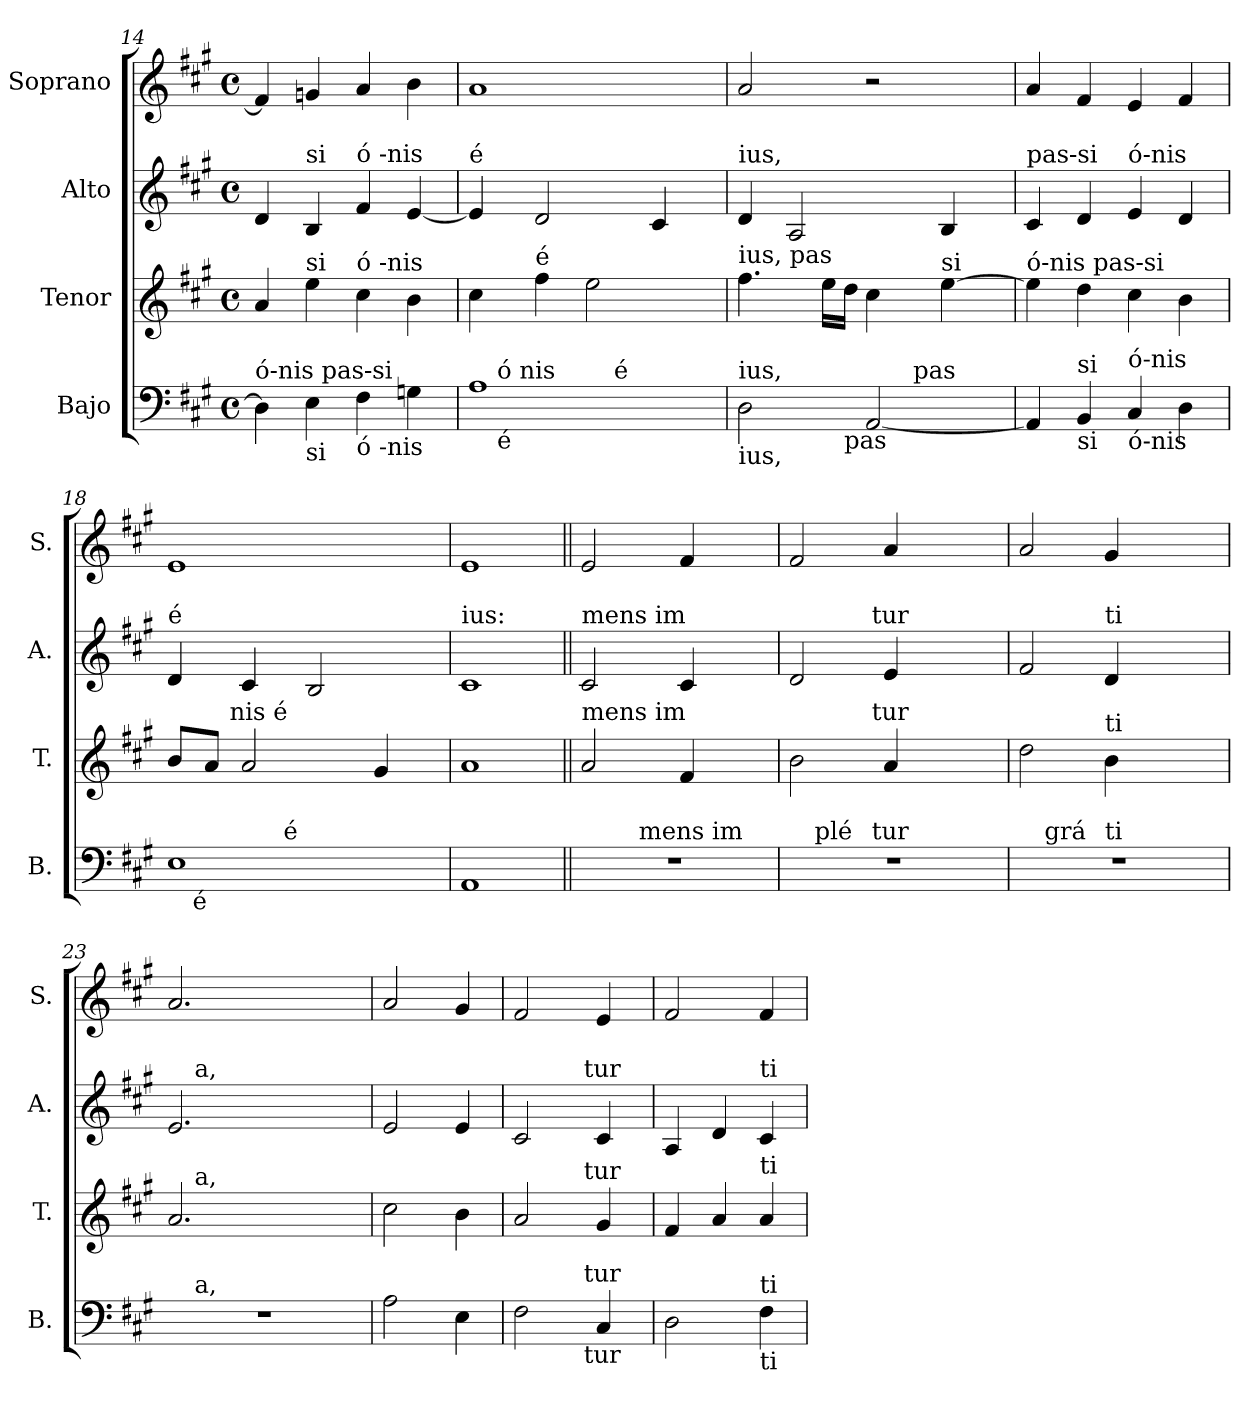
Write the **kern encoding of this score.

**kern	**kern	**kern	**kern
*part4	*part3	*part2	*part1
*staff4	*staff3	*staff2	*staff1
*I"Bajo	*I"Tenor	*I"Alto	*I"Soprano
*I'B.	*I'T.	*I'A.	*I'S.
*clefF4	*clefG2	*clefG2	*clefG2
*ITrd7c12	*	*	*
*k[f#c#g#]	*k[f#c#g#]	*k[f#c#g#]	*k[f#c#g#]
*A:	*A:	*A:	*A:
*M4/4	*M4/4	*M4/4	*M4/4
*met(c)	*met(c)	*met(c)	*met(c)
=14	=14	=14	=14
!LO:TX:a:t=ó-nis pas-si	!	!	!
4DD\]	4a/	4d/	4f#/]
!	!	!LO:TX:a:t=si	!
!	!LO:TX:a:t=si	!	!
!LO:TX:b:t=si	!	!	!
4EE\	4ee\	4B/	4gn/
!	!	!LO:TX:a:t=ó -nis	!
!	!LO:TX:a:t=ó -nis	!	!
!LO:TX:b:t=ó -nis	!	!	!
4FF#\	4cc#\	4f#/	4a/
4GGn\	4b\	[<4e/	4b\
=15	=15	=15	=15
!	!	!LO:TX:a:t=é	!
*^	*	*	*
1AA	16.ryy	4cc#\	4e/]	1a
!	!LO:TX:a:t=ó nis	!	!	!
!	!LO:TX:b:t=é	!	!	!
.	2ryy	.	.	.
!	!	!LO:TX:a:t=é	!	!
.	.	4ff#\	2d/	.
.	.	2ee\	.	.
!	!LO:TX:a:t=é	!	!	!
.	4ryy	.	.	.
.	.	.	4c#/	.
.	8ryy	.	.	.
.	32ryy	.	.	.
=16	=16	=16	=16	=16
!	!	!	!LO:TX:a:t=ius,	!
!	!	!LO:TX:a:t=ius, pas	!	!
!LO:TX:b:t=ius,	!	!	!	!
!LO:TX:a:t=ius,	!	!	!	!
*	*^	*	*	*
2DD\	4..ryy	2ryy	4.ff#\	4d/	2a/
.	.	.	.	2A/	.
.	.	.	16ee\LL	.	.
!	!LO:TX:b:t=pas	!	!	!	!
.	2ryy	.	16dd\JJ	.	.
[<2AAA/	.	8ryy	4cc#\	.	2r
.	.	32ryy	.	.	.
!	!	!LO:TX:a:t=pas	!	!	!
.	.	4ryy	.	.	.
!	!	!	!LO:TX:a:t=si	!	!
.	.	.	[>4ee\	4B/	.
.	.	16.ryy	.	.	.
.	16ryy	.	.	.	.
=17	=17	=17	=17	=17	=17
!	!	!	!	!LO:TX:a:t=pas-si	!
!	!	!	!LO:TX:a:t=ó-nis pas-si	!	!
*v	*v	*v	*	*	*
4AAA/]	4ee\]	4c#/	4a/
!LO:TX:b:t=si	!	!	!
!LO:TX:a:t=si	!	!	!
4BBB/	4dd\	4d/	4f#/
!	!	!LO:TX:a:t=ó-nis	!
!LO:TX:b:t=ó-nis	!	!	!
!LO:TX:a:t=ó-nis	!	!	!
4CC#/	4cc#\	4e/	4e/
4DD\	4b\	4d/	4f#/
=18	=18	=18	=18
!	!	!LO:TX:a:t=é	!
!	!LO:TX:a:t=ó	!	!
*^	*^	*	*
*	*^	*	*	*	*
1EE	16.ryy	4ryy	8b/L	8..ryy	4d/	1e
!	!LO:TX:b:t=é	!	!	!	!	!
.	2ryy	.	.	.	.	.
.	.	.	8a/J	.	.	.
!	!	!	!	!LO:TX:a:t=nis é	!	!
.	.	.	.	2ryy	.	.
.	.	8ryy	2a/	.	4c#/	.
.	.	32ryy	.	.	.	.
!	!	!LO:TX:a:t=é	!	!	!	!
.	.	2ryy	.	.	.	.
.	.	.	.	.	2B/	.
.	4ryy	.	.	.	.	.
.	.	.	.	4ryy	.	.
.	.	.	4g#/	.	.	.
.	8ryy	.	.	.	.	.
.	.	16.ryy	.	.	.	.
.	32ryy	.	.	32ryy	.	.
!!LO:LB:g=z
=19	=19	=19	=19	=19	=19	=19
!	!	!	!	!	!LO:TX:a:t=ius&colon;	!
!	!	!	!LO:TX:a:t=ius&colon;	!	!	!
!LO:TX:b:t=ius&colon;	!	!	!	!	!	!
!LO:TX:a:t=ius&colon;	!	!	!	!	!	!
*v	*v	*v	*	*	*	*
*	*v	*v	*	*
1AAA	1a	1c#	1e
=20||	=20||	=20||	=20||
!	!	!LO:TX:a:t=mens im	!
!	!LO:TX:a:t=mens im	!	!
!LO:N:vis=1	!	!	!
*^	*	*	*
1r	4ryy	2a/	2c#/	2e/
.	32ryy	.	.	.
!	!LO:TX:a:t=mens im	!	!	!
.	2ryy	.	.	.
.	.	4f#/	4c#/	4f#/
.	.	4ryy	4ryy	4ryy
.	8..ryy	.	.	.
=21	=21	=21	=21	=21
!	!	!	!LO:TX:a:t=plé	!
!	!	!LO:TX:a:t=plé	!	!
!LO:N:vis=1	!	!	!	!
*	*^	*^	*^	*
1r	16.ryy	4...ryy	2b\	4...ryy	2d/	4...ryy	2f#/
!	!LO:TX:a:t=plé	!	!	!	!	!	!
.	2ryy	.	.	.	.	.	.
!	!	!	!	!	!	!LO:TX:a:t=tur	!
!	!	!	!	!LO:TX:a:t=tur	!	!	!
!	!	!LO:TX:a:t=tur	!	!	!	!	!
.	.	2ryy	.	2ryy	.	2ryy	.
.	.	.	4a/	.	4e/	.	4a/
.	4ryy	.	.	.	.	.	.
.	.	.	4ryy	.	4ryy	.	4ryy
.	8ryy	.	.	.	.	.	.
.	32ryy	32ryy	.	32ryy	.	32ryy	.
=22	=22	=22	=22	=22	=22	=22	=22
!	!	!	!	!	!LO:TX:a:t=grá	!	!
!	!	!	!LO:TX:a:t=grá	!	!	!	!
!LO:N:vis=1	!	!	!	!	!	!	!
*	*	*	*v	*v	*	*	*
*	*	*	*	*v	*v	*
1r	16.ryy	2ryy	2dd\	2f#/	2a/
!	!LO:TX:a:t=grá	!	!	!	!
.	2ryy	.	.	.	.
!	!	!	!	!LO:TX:a:t=ti	!
!	!	!	!LO:TX:a:t=ti	!	!
!	!	!LO:TX:a:t=ti	!	!	!
.	.	2ryy	4b\	4d/	4g#/
.	4ryy	.	.	.	.
.	.	.	4ryy	4ryy	4ryy
.	8ryy	.	.	.	.
.	32ryy	.	.	.	.
=23	=23	=23	=23	=23	=23
!LO:N:vis=1	!	!	!	!	!
*	*v	*v	*^	*^	*
1r	16.ryy	2.a/	16.ryy	2.e/	16.ryy	2.a/
!	!	!	!	!	!LO:TX:a:t=a,	!
!	!	!	!LO:TX:a:t=a,	!	!	!
!	!LO:TX:a:t=a,	!	!	!	!	!
.	2ryy	.	2ryy	.	2ryy	.
.	4ryy	.	4ryy	.	4ryy	.
.	.	4ryy	.	4ryy	.	4ryy
.	8ryy	.	8ryy	.	8ryy	.
.	32ryy	.	32ryy	.	32ryy	.
=24	=24	=24	=24	=24	=24	=24
!	!	!	!	!LO:TX:a:t=mens im	!	!
!	!	!LO:TX:a:t=mens im	!	!	!	!
!LO:TX:b:t=mens im	!	!	!	!	!	!
!LO:TX:a:t=mens im	!	!	!	!	!	!
*v	*v	*	*	*v	*v	*
*	*v	*v	*	*
2AA\	2cc#\	2e/	2a/
4EE\	4b\	4e/	4g#/
=25	=25	=25	=25
!	!	!LO:TX:a:t=plé	!
!	!LO:TX:a:t=plé	!	!
!LO:TX:b:t=plé	!	!	!
!LO:TX:a:t=plé	!	!	!
*^	*^	*^	*
2FF#\	4...ryy	2a/	4...ryy	2c#/	4...ryy	2f#/
!	!	!	!	!	!LO:TX:a:t=tur	!
!	!	!	!LO:TX:a:t=tur	!	!	!
!	!LO:TX:b:t=tur	!	!	!	!	!
!	!LO:TX:a:t=tur	!	!	!	!	!
.	4ryy	.	4ryy	.	4ryy	.
4CC#/	.	4g#/	.	4c#/	.	4e/
.	32ryy	.	32ryy	.	32ryy	.
=26	=26	=26	=26	=26	=26	=26
!	!	!	!	!LO:TX:a:t=grá	!	!
!	!	!LO:TX:a:t=grá	!	!	!	!
!LO:TX:b:t=grá	!	!	!	!	!	!
!LO:TX:a:t=grá	!	!	!	!	!	!
*v	*v	*	*	*v	*v	*
*	*v	*v	*	*
2DD\	4f#/	4A/	2f#/
.	4a/	4d/	.
!	!	!LO:TX:a:t=ti	!
!	!LO:TX:a:t=ti	!	!
!LO:TX:b:t=ti	!	!	!
!LO:TX:a:t=ti	!	!	!
4FF#\	4a/	4c#/	4f#/
=	=	=	=
*-	*-	*-	*-
